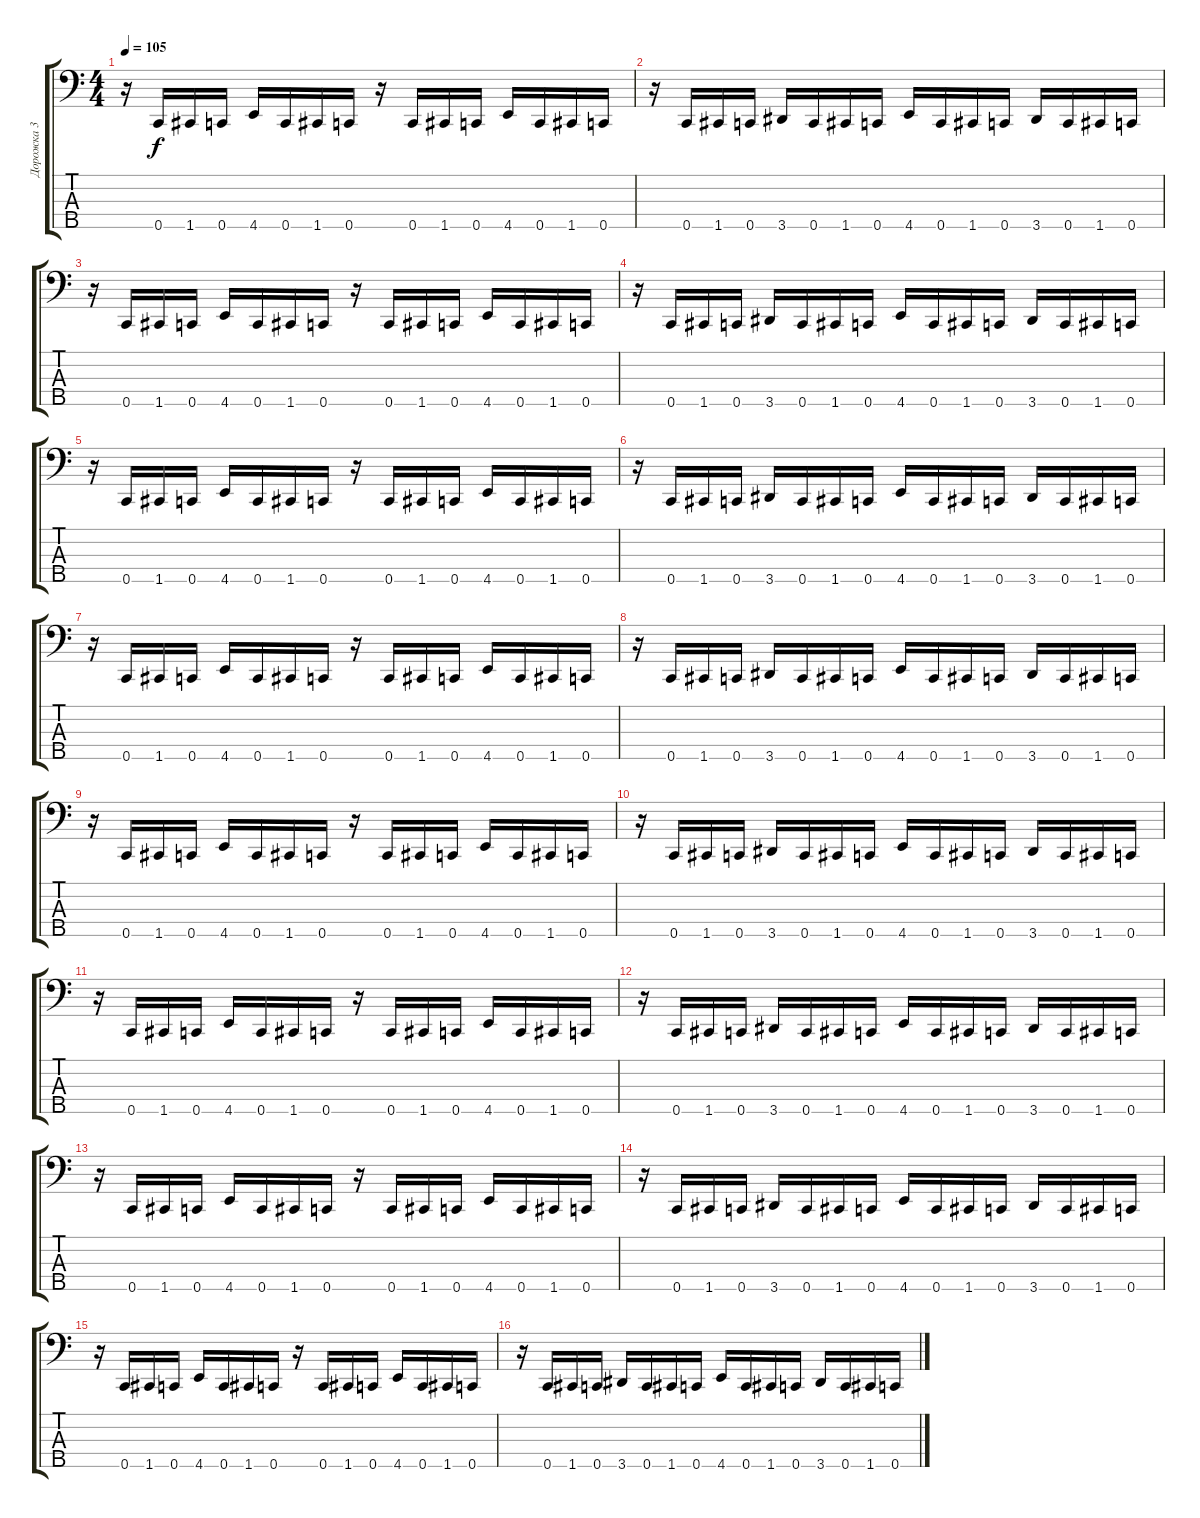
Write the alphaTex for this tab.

\track ("Дорожка 3" "Дорожка 3") {instrument electricbassfinger}
\staff {score tabs}
\tuning (Ab2 Eb2 Bb1 F1 C1) {hide}
\ts (4 4)
\tempo 105
\clef f4
\ks c
r.16{dy f} 0.5.16 1.5.16 0.5.16 4.5.16 0.5.16 1.5.16 0.5.16 r.16 0.5.16 1.5.16 0.5.16 4.5.16 0.5.16 1.5.16 0.5.16 |
r.16 0.5.16 1.5.16 0.5.16 3.5.16 0.5.16 1.5.16 0.5.16 4.5.16 0.5.16 1.5.16 0.5.16 3.5.16 0.5.16 1.5.16 0.5.16 |
r.16 0.5.16 1.5.16 0.5.16 4.5.16 0.5.16 1.5.16 0.5.16 r.16 0.5.16 1.5.16 0.5.16 4.5.16 0.5.16 1.5.16 0.5.16 |
r.16 0.5.16 1.5.16 0.5.16 3.5.16 0.5.16 1.5.16 0.5.16 4.5.16 0.5.16 1.5.16 0.5.16 3.5.16 0.5.16 1.5.16 0.5.16 |
r.16 0.5.16 1.5.16 0.5.16 4.5.16 0.5.16 1.5.16 0.5.16 r.16 0.5.16 1.5.16 0.5.16 4.5.16 0.5.16 1.5.16 0.5.16 |
r.16 0.5.16 1.5.16 0.5.16 3.5.16 0.5.16 1.5.16 0.5.16 4.5.16 0.5.16 1.5.16 0.5.16 3.5.16 0.5.16 1.5.16 0.5.16 |
r.16 0.5.16 1.5.16 0.5.16 4.5.16 0.5.16 1.5.16 0.5.16 r.16 0.5.16 1.5.16 0.5.16 4.5.16 0.5.16 1.5.16 0.5.16 |
r.16 0.5.16 1.5.16 0.5.16 3.5.16 0.5.16 1.5.16 0.5.16 4.5.16 0.5.16 1.5.16 0.5.16 3.5.16 0.5.16 1.5.16 0.5.16 |
r.16 0.5.16 1.5.16 0.5.16 4.5.16 0.5.16 1.5.16 0.5.16 r.16 0.5.16 1.5.16 0.5.16 4.5.16 0.5.16 1.5.16 0.5.16 |
r.16 0.5.16 1.5.16 0.5.16 3.5.16 0.5.16 1.5.16 0.5.16 4.5.16 0.5.16 1.5.16 0.5.16 3.5.16 0.5.16 1.5.16 0.5.16 |
r.16 0.5.16 1.5.16 0.5.16 4.5.16 0.5.16 1.5.16 0.5.16 r.16 0.5.16 1.5.16 0.5.16 4.5.16 0.5.16 1.5.16 0.5.16 |
r.16 0.5.16 1.5.16 0.5.16 3.5.16 0.5.16 1.5.16 0.5.16 4.5.16 0.5.16 1.5.16 0.5.16 3.5.16 0.5.16 1.5.16 0.5.16 |
r.16 0.5.16 1.5.16 0.5.16 4.5.16 0.5.16 1.5.16 0.5.16 r.16 0.5.16 1.5.16 0.5.16 4.5.16 0.5.16 1.5.16 0.5.16 |
r.16 0.5.16 1.5.16 0.5.16 3.5.16 0.5.16 1.5.16 0.5.16 4.5.16 0.5.16 1.5.16 0.5.16 3.5.16 0.5.16 1.5.16 0.5.16 |
r.16 0.5.16 1.5.16 0.5.16 4.5.16 0.5.16 1.5.16 0.5.16 r.16 0.5.16 1.5.16 0.5.16 4.5.16 0.5.16 1.5.16 0.5.16 |
r.16 0.5.16 1.5.16 0.5.16 3.5.16 0.5.16 1.5.16 0.5.16 4.5.16 0.5.16 1.5.16 0.5.16 3.5.16 0.5.16 1.5.16 0.5.16
